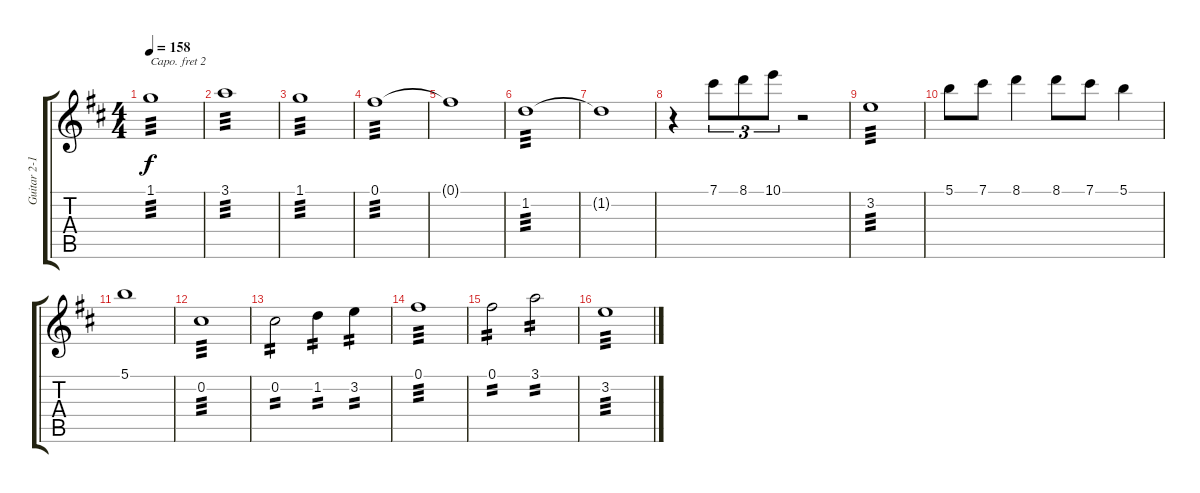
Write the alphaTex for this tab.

\track ("Guitar 2-1" "Guitar 2-1") {instrument acousticguitarnylon}
\staff {score tabs}
\capo 2
\tuning (E4 B3 G3 D3 A2 E2) {hide}
\ts (4 4)
\tempo 158
\clef g2
\ks d
1.1.1{tp 3 dy f} |
3.1.1{tp 3} |
1.1.1{tp 3} |
0.1.1{tp 3} |
0.1{t}.1 |
1.2.1{tp 3} |
1.2{t}.1 |
r.4 7.1.8{tu (3 2)} 8.1.8{tu (3 2)} 10.1.8{tu (3 2)} r.2 |
3.2.1{tp 3} |
5.1.8 7.1.8 8.1.4 8.1.8 7.1.8 5.1.4 |
5.1.1 |
0.2.1{tp 3} |
0.2.2{tp 2} 1.2.4{tp 2} 3.2.4{tp 2} |
0.1.1{tp 3} |
0.1.2{tp 2} 3.1.2{tp 2} |
3.2.1{tp 3}
